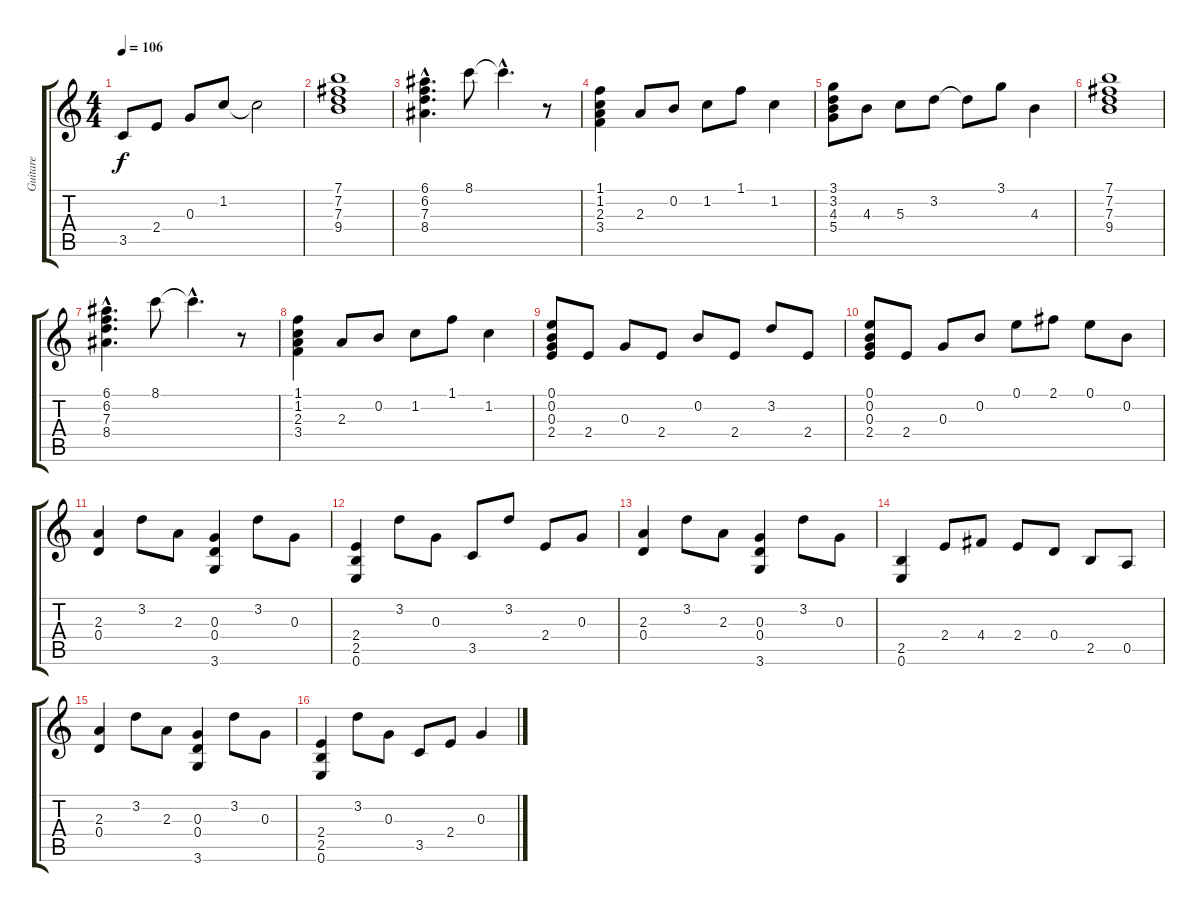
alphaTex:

\track ("Guitare" "Guitare") {instrument overdrivenguitar}
\staff {score tabs}
\tuning (E4 B3 G3 D3 A2 E2) {hide}
\ts (4 4)
\tempo 106
\clef g2
\ks c
3.5.8{dy f} 2.4.8 0.3.8 1.2.8 1.2{t}.2 |
(7.1 7.2 7.3 9.4).1 |
(6.1{hac} 6.2{hac} 7.3{hac} 8.4{hac}).4{d} 8.1.8 8.1{hac t}.4{d} r.8 |
(1.1 1.2 2.3 3.4).4 2.3.8 0.2.8 1.2.8 1.1.8 1.2.4 |
(3.1 3.2 4.3 5.4).8 4.3.8 5.3.8 3.2.8 3.2{t}.8 3.1.8 4.3.4 |
(7.1 7.2 7.3 9.4).1 |
(6.1{hac} 6.2{hac} 7.3{hac} 8.4{hac}).4{d} 8.1.8 8.1{hac t}.4{d} r.8 |
(1.1 1.2 2.3 3.4).4 2.3.8 0.2.8 1.2.8 1.1.8 1.2.4 |
(0.1 0.2 0.3 2.4).8 2.4.8 0.3.8 2.4.8 0.2.8 2.4.8 3.2.8 2.4.8 |
(0.1 0.2 0.3 2.4).8 2.4.8 0.3.8 0.2.8 0.1.8 2.1.8 0.1.8 0.2.8 |
(2.3 0.4).4 3.2.8 2.3.8 (0.3 0.4 3.6).4 3.2.8 0.3.8 |
(2.4 2.5 0.6).4 3.2.8 0.3.8 3.5.8 3.2.8 2.4.8 0.3.8 |
(2.3 0.4).4 3.2.8 2.3.8 (0.3 0.4 3.6).4 3.2.8 0.3.8 |
(2.5 0.6).4 2.4.8 4.4.8 2.4.8 0.4.8 2.5.8 0.5.8 |
(2.3 0.4).4 3.2.8 2.3.8 (0.3 0.4 3.6).4 3.2.8 0.3.8 |
(2.4 2.5 0.6).4 3.2.8 0.3.8 3.5.8 2.4.8 0.3.4
